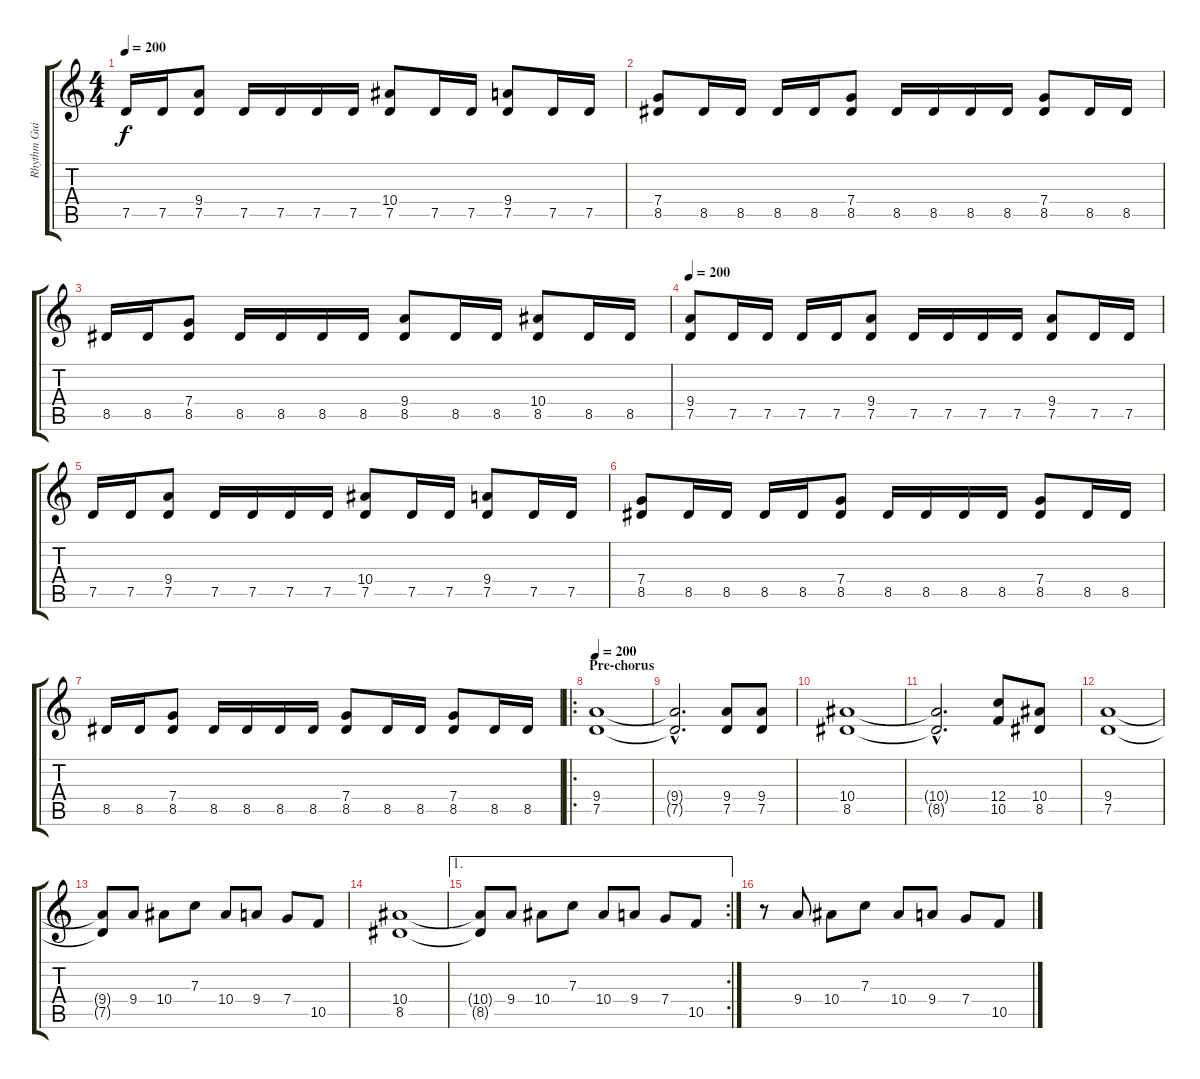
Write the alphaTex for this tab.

\track ("Rhythm Guitar 2" "Rhythm Gui") {instrument distortionguitar}
\staff {score tabs}
\tuning (D4 A3 F3 C3 G2 D2) {hide}
\ts (4 4)
\tempo 200
\clef g2
\ks c
7.5.16{dy f} 7.5.16 (9.4 7.5).8 7.5.16 7.5.16 7.5.16 7.5.16 (10.4 7.5).8 7.5.16 7.5.16 (9.4 7.5).8 7.5.16 7.5.16 |
(7.4 8.5).8 8.5.16 8.5.16 8.5.16 8.5.16 (7.4 8.5).8 8.5.16 8.5.16 8.5.16 8.5.16 (7.4 8.5).8 8.5.16 8.5.16 |
8.5.16 8.5.16 (7.4 8.5).8 8.5.16 8.5.16 8.5.16 8.5.16 (9.4 8.5).8 8.5.16 8.5.16 (10.4 8.5).8 8.5.16 8.5.16 |
\tempo 200
(9.4 7.5).8 7.5.16 7.5.16 7.5.16 7.5.16 (9.4 7.5).8 7.5.16 7.5.16 7.5.16 7.5.16 (9.4 7.5).8 7.5.16 7.5.16 |
7.5.16 7.5.16 (9.4 7.5).8 7.5.16 7.5.16 7.5.16 7.5.16 (10.4 7.5).8 7.5.16 7.5.16 (9.4 7.5).8 7.5.16 7.5.16 |
(7.4 8.5).8 8.5.16 8.5.16 8.5.16 8.5.16 (7.4 8.5).8 8.5.16 8.5.16 8.5.16 8.5.16 (7.4 8.5).8 8.5.16 8.5.16 |
8.5.16 8.5.16 (7.4 8.5).8 8.5.16 8.5.16 8.5.16 8.5.16 (7.4 8.5).8 8.5.16 8.5.16 (7.4 8.5).8 8.5.16 8.5.16 |
\ro
\section ("" "Pre-chorus")
\tempo 200
(9.4 7.5).1 |
(9.4{hac t} 7.5{hac t}).2{d} (9.4 7.5).8 (9.4 7.5).8 |
(10.4 8.5).1 |
(10.4{hac t} 8.5{hac t}).2{d} (12.4 10.5).8 (10.4 8.5).8 |
(9.4 7.5).1 |
(9.4{t} 7.5{t}).8 9.4.8 10.4.8 7.3.8 10.4.8 9.4.8 7.4.8 10.5.8 |
(10.4 8.5).1 |
\ae 1
\rc 2
(10.4{t} 8.5{t}).8 9.4.8 10.4.8 7.3.8 10.4.8 9.4.8 7.4.8 10.5.8 |
r.8 9.4.8 10.4.8 7.3.8 10.4.8 9.4.8 7.4.8 10.5.8
